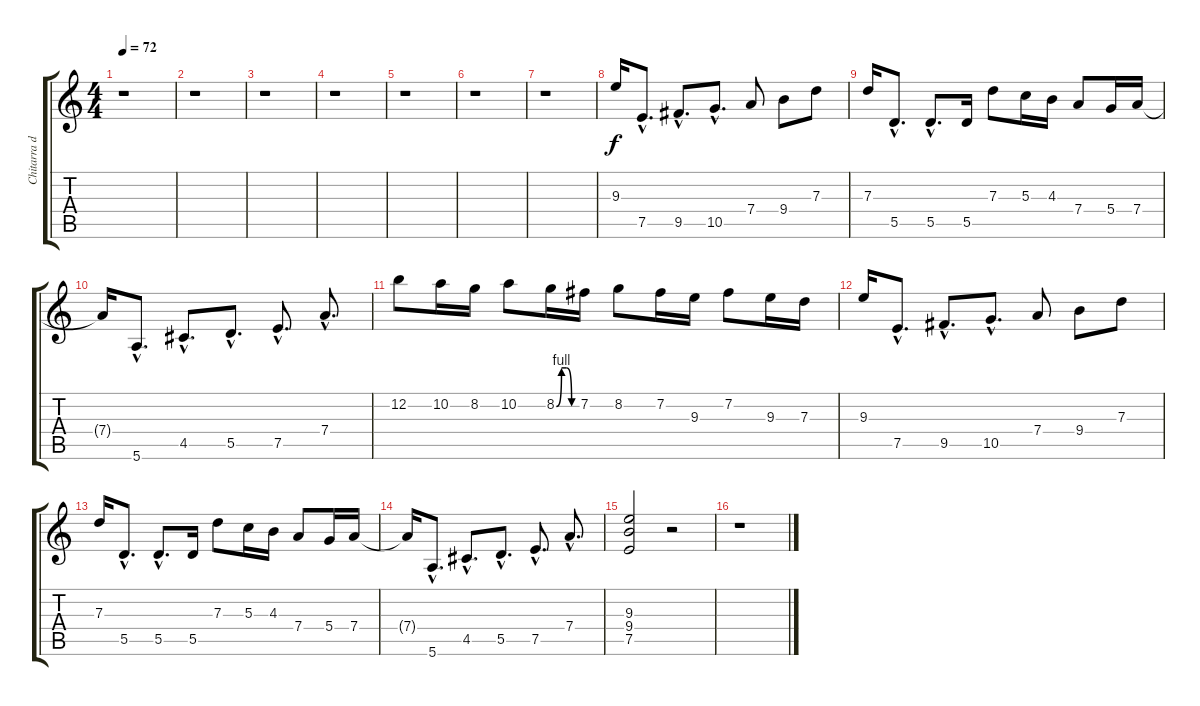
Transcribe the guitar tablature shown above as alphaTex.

\track ("Chitarra dist" "Chitarra d") {instrument distortionguitar}
\staff {score tabs}
\tuning (E4 B3 G3 D3 A2 E2) {hide}
\ts (4 4)
\tempo 72
\clef g2
\ks c
r.1{dy f} |
r.1 |
r.1 |
r.1 |
r.1 |
r.1 |
r.1 |
9.3.16 7.5{hac}.8{d} 9.5{hac}.8{d} 10.5{hac}.8{d} 7.4.8 9.4.8 7.3.8 |
7.3.16 5.5{hac}.8{d} 5.5{hac}.8{d} 5.5.16 7.3.8 5.3.16 4.3.16 7.4.8 5.4.16 7.4.16 |
7.4{t}.16 5.6{hac}.8{d} 4.5{hac}.8{d} 5.5{hac}.8{d} 7.5{hac}.8{d} 7.4{hac}.8{d} |
12.2.8 10.2.16 8.2.16 10.2.8 8.2{be (custom 0 0 15 4 30 4 45 0 60 0)}.16 7.2.16 8.2.8 7.2.16 9.3.16 7.2.8 9.3.16 7.3.16 |
9.3.16 7.5{hac}.8{d} 9.5{hac}.8{d} 10.5{hac}.8{d} 7.4.8 9.4.8 7.3.8 |
7.3.16 5.5{hac}.8{d} 5.5{hac}.8{d} 5.5.16 7.3.8 5.3.16 4.3.16 7.4.8 5.4.16 7.4.16 |
7.4{t}.16 5.6{hac}.8{d} 4.5{hac}.8{d} 5.5{hac}.8{d} 7.5{hac}.8{d} 7.4{hac}.8{d} |
(9.3 9.4 7.5).2 r.2 |
r.1
